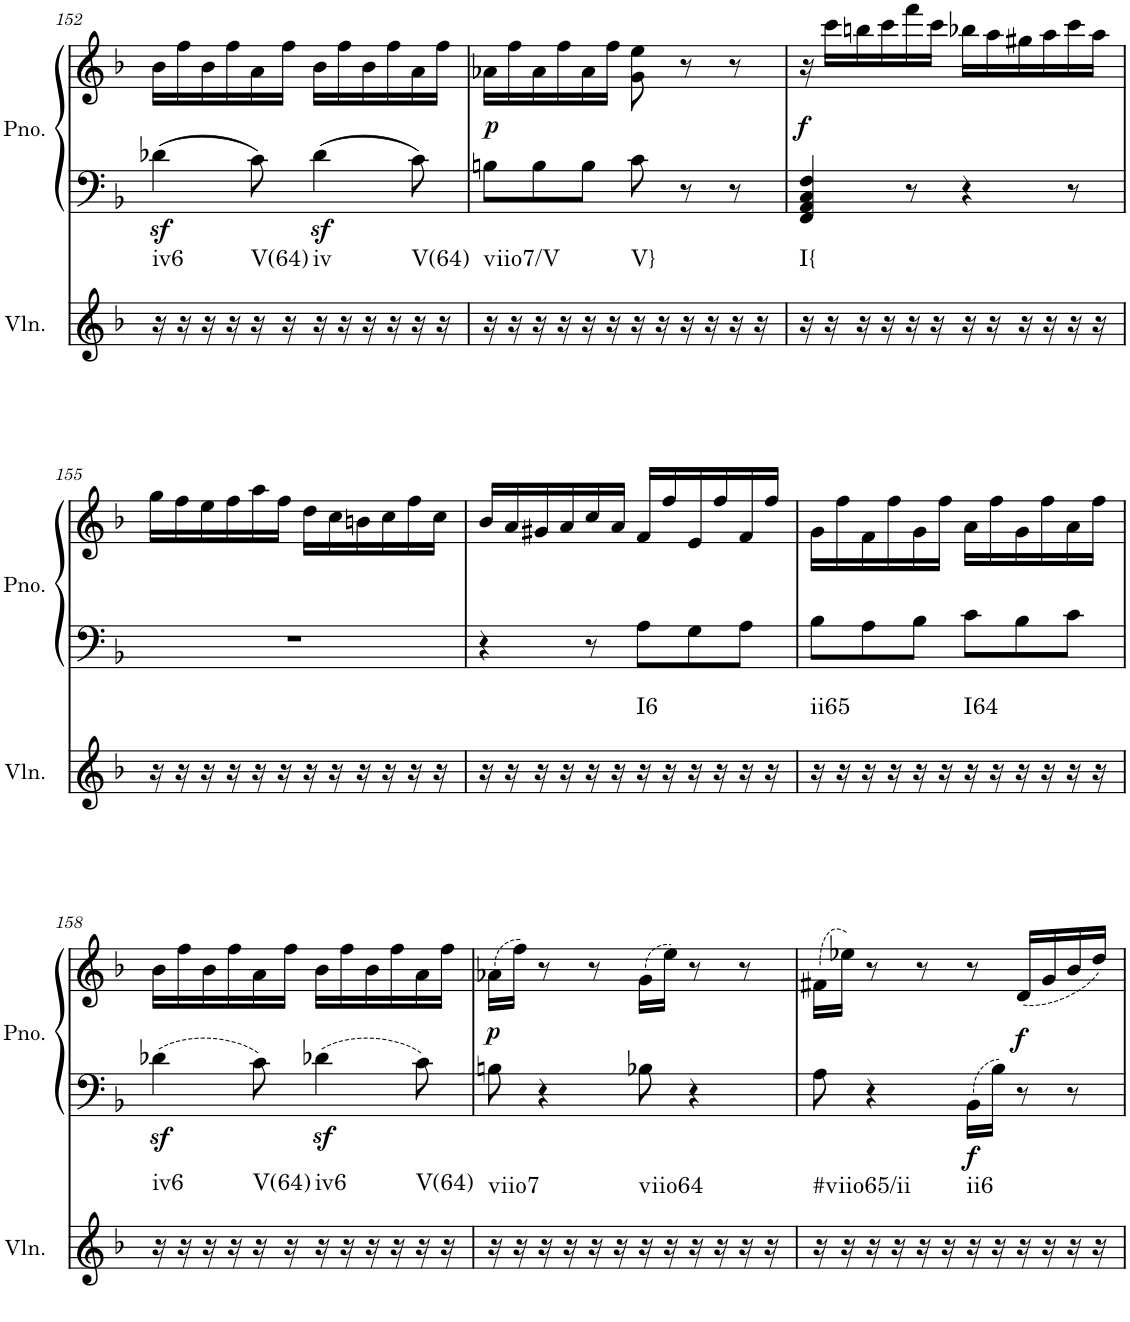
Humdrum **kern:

**kern	**harte	**kern	**kern	**dynam
*part2	*part2	*part1	*part1	*part1
*staff3	*	*staff2	*staff1	*staff1/2
*I"Violin	*	*I"Piano, Piano right	*	*
*I'Vln.	*	*I'Pno.	*	*
!!LO:PB:g=z
*clefG2	*	*clefF4	*clefG2	*
*k[b-]	*	*k[b-]	*k[b-]	*
*M6/8	*	*M6/8	*M6/8	*
=152	=152	=152	=152	=152
!	!LO:H:kt=iv6	!	!	!
16r	N	4d-Xz<\	16b-\LL	.
16r	.	.	16ff\	.
16r	.	.	16b-\	.
16r	.	.	16ff\	.
!	!LO:H:kt=V(64)	!	!	!
16r	N	8c\	16a\	.
16r	.	.	16ff\JJ	.
!	!LO:H:kt=iv	!	!	!
16r	N	4d-z<\	16b-\LL	.
16r	.	.	16ff\	.
16r	.	.	16b-\	.
16r	.	.	16ff\	.
!	!LO:H:kt=V(64)	!	!	!
16r	N	8c\	16a\	.
16r	.	.	16ff\JJ	.
=153	=153	=153	=153	=153
!	!LO:H:kt=viio7/V	!	!	!LO:DY:a=2
16r	N	8Bn\L	16a-X\LL	p
16r	.	.	16ff\	.
16r	.	8B\	16a-\	.
16r	.	.	16ff\	.
16r	.	8B\J	16a-\	.
16r	.	.	16ff\JJ	.
!	!LO:H:kt=V}	!	!	!
16r	N	8c\	8g\ 8ee\	.
16r	.	.	.	.
16r	.	8r	8r	.
16r	.	.	.	.
16r	.	8r	8r	.
16r	.	.	.	.
=154	=154	=154	=154	=154
!	!LO:H:kt=I{	!	!	!LO:DY:b
16r	N	4FF/ 4AA/ 4C/ 4F/	16r	f
16r	.	.	16ccc\LL	.
16r	.	.	16bbn\	.
16r	.	.	16ccc\	.
16r	.	8r	16fff\	.
16r	.	.	16ccc\JJ	.
16r	.	4r	16bb-X\LL	.
16r	.	.	16aa\	.
16r	.	.	16gg#X\	.
16r	.	.	16aa\	.
16r	.	8r	16ccc\	.
16r	.	.	16aa\JJ	.
!!LO:LB:g=z
=155	=155	=155	=155	=155
16r	.	2.r	16gg\LL	.
16r	.	.	16ff\	.
16r	.	.	16ee\	.
16r	.	.	16ff\	.
16r	.	.	16aa\	.
16r	.	.	16ff\JJ	.
16r	.	.	16dd\LL	.
16r	.	.	16cc\	.
16r	.	.	16bn\	.
16r	.	.	16cc\	.
16r	.	.	16ff\	.
16r	.	.	16cc\JJ	.
=156	=156	=156	=156	=156
16r	.	4r	16b-/LL	.
16r	.	.	16a/	.
16r	.	.	16g#X/	.
16r	.	.	16a/	.
16r	.	8r	16cc/	.
16r	.	.	16a/JJ	.
!	!LO:H:kt=I6	!	!	!
16r	N	8A\L	16f/LL	.
16r	.	.	16ff/	.
16r	.	8G\	16e/	.
16r	.	.	16ff/	.
16r	.	8A\J	16f/	.
16r	.	.	16ff/JJ	.
=157	=157	=157	=157	=157
!	!LO:H:kt=ii65	!	!	!
16r	N	8B-\L	16g\LL	.
16r	.	.	16ff\	.
16r	.	8A\	16f\	.
16r	.	.	16ff\	.
16r	.	8B-\J	16g\	.
16r	.	.	16ff\JJ	.
!	!LO:H:kt=I64	!	!	!
16r	N	8c\L	16a\LL	.
16r	.	.	16ff\	.
16r	.	8B-\	16g\	.
16r	.	.	16ff\	.
16r	.	8c\J	16a\	.
16r	.	.	16ff\JJ	.
!!LO:LB:g=z
=158	=158	=158	=158	=158
!	!LO:H:kt=iv6	!	!	!
16r	N	4d-Xz<\	16b-\LL	.
16r	.	.	16ff\	.
16r	.	.	16b-\	.
16r	.	.	16ff\	.
!	!LO:H:kt=V(64)	!	!	!
16r	N	8c\	16a\	.
16r	.	.	16ff\JJ	.
!	!LO:H:kt=iv6	!	!	!
16r	N	4d-Xz<\	16b-\LL	.
16r	.	.	16ff\	.
16r	.	.	16b-\	.
16r	.	.	16ff\	.
!	!LO:H:kt=V(64)	!	!	!
16r	N	8c\	16a\	.
16r	.	.	16ff\JJ	.
=159	=159	=159	=159	=159
!	!LO:H:kt=viio7	!	!	!LO:DY:b
16r	N	8Bn\	(16a-X\LL	p
16r	.	.	16ff\JJ)	.
16r	.	4r	8r	.
16r	.	.	.	.
16r	.	.	8r	.
16r	.	.	.	.
!	!LO:H:kt=viio64	!	!	!
16r	N	8B-X\	(16g\LL	.
16r	.	.	16ee\JJ)	.
16r	.	4r	8r	.
16r	.	.	.	.
16r	.	.	8r	.
16r	.	.	.	.
=160	=160	=160	=160	=160
!	!LO:H:kt=#viio65/ii	!	!	!
16r	N	8A\	(16f#X\LL	.
16r	.	.	16ee-X\JJ)	.
16r	.	4r	8r	.
16r	.	.	.	.
16r	.	.	8r	.
16r	.	.	.	.
!	!LO:H:kt=ii6	!	!	!LO:DY:b=2
16r	N	16BB-\LL	8r	f
16r	.	16B-\JJ	.	.
!	!	!	!	!LO:DY:b
16r	.	8r	(16d/LL	f
16r	.	.	16g/	.
16r	.	8r	16b-/	.
16r	.	.	16dd/JJ)	.
=	=	=	=	=
*-	*-	*-	*-	*-
